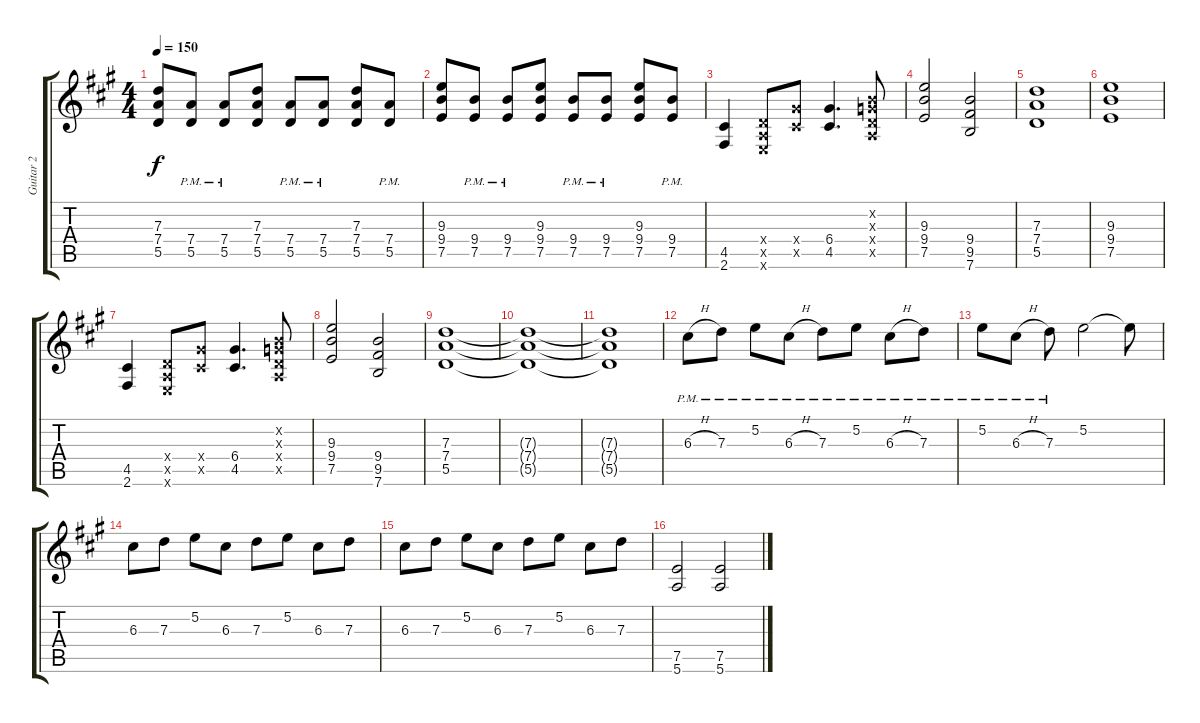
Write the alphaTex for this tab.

\track ("Guitar 2" "Guitar 2") {instrument acousticguitarsteel bank 211}
\staff {score tabs}
\tuning (E4 B3 G3 D3 A2 E2) {hide}
\ts (4 4)
\tempo 150
\clef g2
\ks a
(7.3 7.4 5.5).8{dy f} (7.4 5.5{pm}).8 (7.4 5.5{pm}).8 (7.3 7.4 5.5).8 (7.4 5.5{pm}).8 (7.4 5.5{pm}).8 (7.3 7.4 5.5).8 (7.4 5.5{pm}).8 |
(9.3 9.4 7.5).8 (9.4 7.5{pm}).8 (9.4 7.5{pm}).8 (9.3 9.4 7.5).8 (9.4 7.5{pm}).8 (9.4 7.5{pm}).8 (9.3 9.4 7.5).8 (9.4 7.5{pm}).8 |
(4.5 2.6).4 (0.4{x} 0.5{x} 0.6{x}).8 (6.4{x} 4.5{x}).8 (6.4 4.5).4{d} (0.2{x} 0.3{x} 0.4{x} 0.5{x}).8 |
(9.3 9.4 7.5).2 (9.4 9.5 7.6).2 |
(7.3 7.4 5.5).1 |
(9.3 9.4 7.5).1 |
(4.5 2.6).4 (0.4{x} 0.5{x} 0.6{x}).8 (6.4{x} 4.5{x}).8 (6.4 4.5).4{d} (0.2{x} 0.3{x} 0.4{x} 0.5{x}).8 |
(9.3 9.4 7.5).2 (9.4 9.5 7.6).2 |
(7.3 7.4 5.5).1 |
(7.3{t} 7.4{t} 5.5{t}).1 |
(7.3{t} 7.4{t} 5.5{t}).1 |
6.3{h pm}.8 7.3{pm}.8 5.2{pm}.8 6.3{h pm}.8 7.3{pm}.8 5.2{pm}.8 6.3{h pm}.8 7.3{pm}.8 |
5.2{pm}.8 6.3{h pm}.8 7.3{pm}.8 5.2.2 5.2{t}.8 |
6.3.8 7.3.8 5.2.8 6.3.8 7.3.8 5.2.8 6.3.8 7.3.8 |
6.3.8 7.3.8 5.2.8 6.3.8 7.3.8 5.2.8 6.3.8 7.3.8 |
(7.5 5.6).2 (7.5 5.6).2
